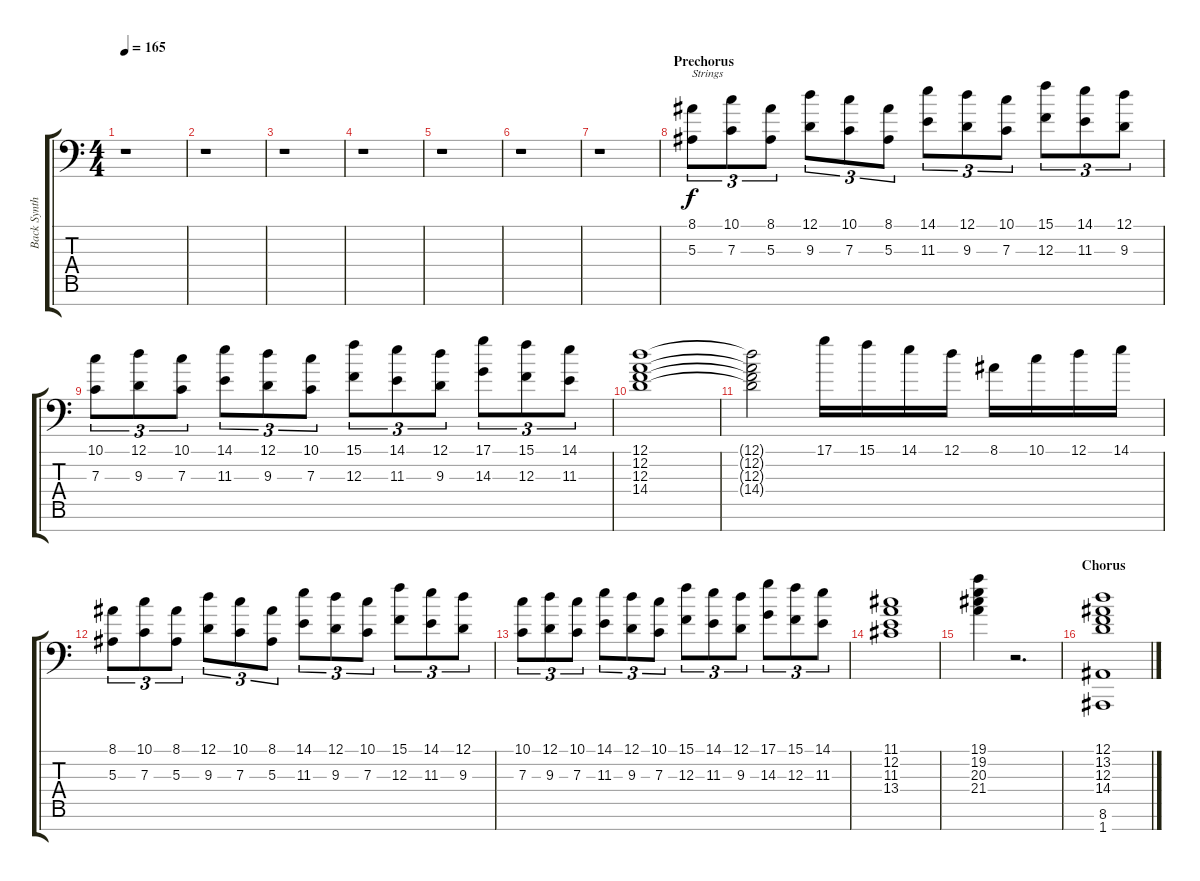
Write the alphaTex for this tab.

\track ("Back Synth" "Back Synth") {instrument stringensemble1}
\staff {score tabs}
\tuning (D4 A3 F3 C3 G2 D2 A1) {hide}
\ts (4 4)
\tempo 165
\clef f4
\ks c
r.1{dy f} |
r.1 |
r.1 |
r.1 |
r.1 |
r.1 |
r.1 |
\section ("" "Prechorus")
(8.1 5.3).8{tu (3 2) txt "Strings" volume 15 balance 10 instrument stringensemble1} (10.1 7.3).8{tu (3 2)} (8.1 5.3).8{tu (3 2)} (12.1 9.3).8{tu (3 2)} (10.1 7.3).8{tu (3 2)} (8.1 5.3).8{tu (3 2)} (14.1 11.3).8{tu (3 2)} (12.1 9.3).8{tu (3 2)} (10.1 7.3).8{tu (3 2)} (15.1 12.3).8{tu (3 2)} (14.1 11.3).8{tu (3 2)} (12.1 9.3).8{tu (3 2)} |
(10.1 7.3).8{tu (3 2)} (12.1 9.3).8{tu (3 2)} (10.1 7.3).8{tu (3 2)} (14.1 11.3).8{tu (3 2)} (12.1 9.3).8{tu (3 2)} (10.1 7.3).8{tu (3 2)} (15.1 12.3).8{tu (3 2)} (14.1 11.3).8{tu (3 2)} (12.1 9.3).8{tu (3 2)} (17.1 14.3).8{tu (3 2)} (15.1 12.3).8{tu (3 2)} (14.1 11.3).8{tu (3 2)} |
(12.1 12.2 12.3 14.4).1 |
(12.1{t} 12.2{t} 12.3{t} 14.4{t}).2 17.1.16 15.1.16 14.1.16 12.1.16 8.1.16 10.1.16 12.1.16 14.1.16 |
(8.1 5.3).8{tu (3 2)} (10.1 7.3).8{tu (3 2)} (8.1 5.3).8{tu (3 2)} (12.1 9.3).8{tu (3 2)} (10.1 7.3).8{tu (3 2)} (8.1 5.3).8{tu (3 2)} (14.1 11.3).8{tu (3 2)} (12.1 9.3).8{tu (3 2)} (10.1 7.3).8{tu (3 2)} (15.1 12.3).8{tu (3 2)} (14.1 11.3).8{tu (3 2)} (12.1 9.3).8{tu (3 2)} |
(10.1 7.3).8{tu (3 2)} (12.1 9.3).8{tu (3 2)} (10.1 7.3).8{tu (3 2)} (14.1 11.3).8{tu (3 2)} (12.1 9.3).8{tu (3 2)} (10.1 7.3).8{tu (3 2)} (15.1 12.3).8{tu (3 2)} (14.1 11.3).8{tu (3 2)} (12.1 9.3).8{tu (3 2)} (17.1 14.3).8{tu (3 2)} (15.1 12.3).8{tu (3 2)} (14.1 11.3).8{tu (3 2)} |
(11.1 12.2 11.3 13.4).1 |
(19.1 19.2 20.3 21.4).4 r.2{d} |
\section ("" "Chorus")
(12.1 13.2 12.3 14.4 8.6 1.7).1
